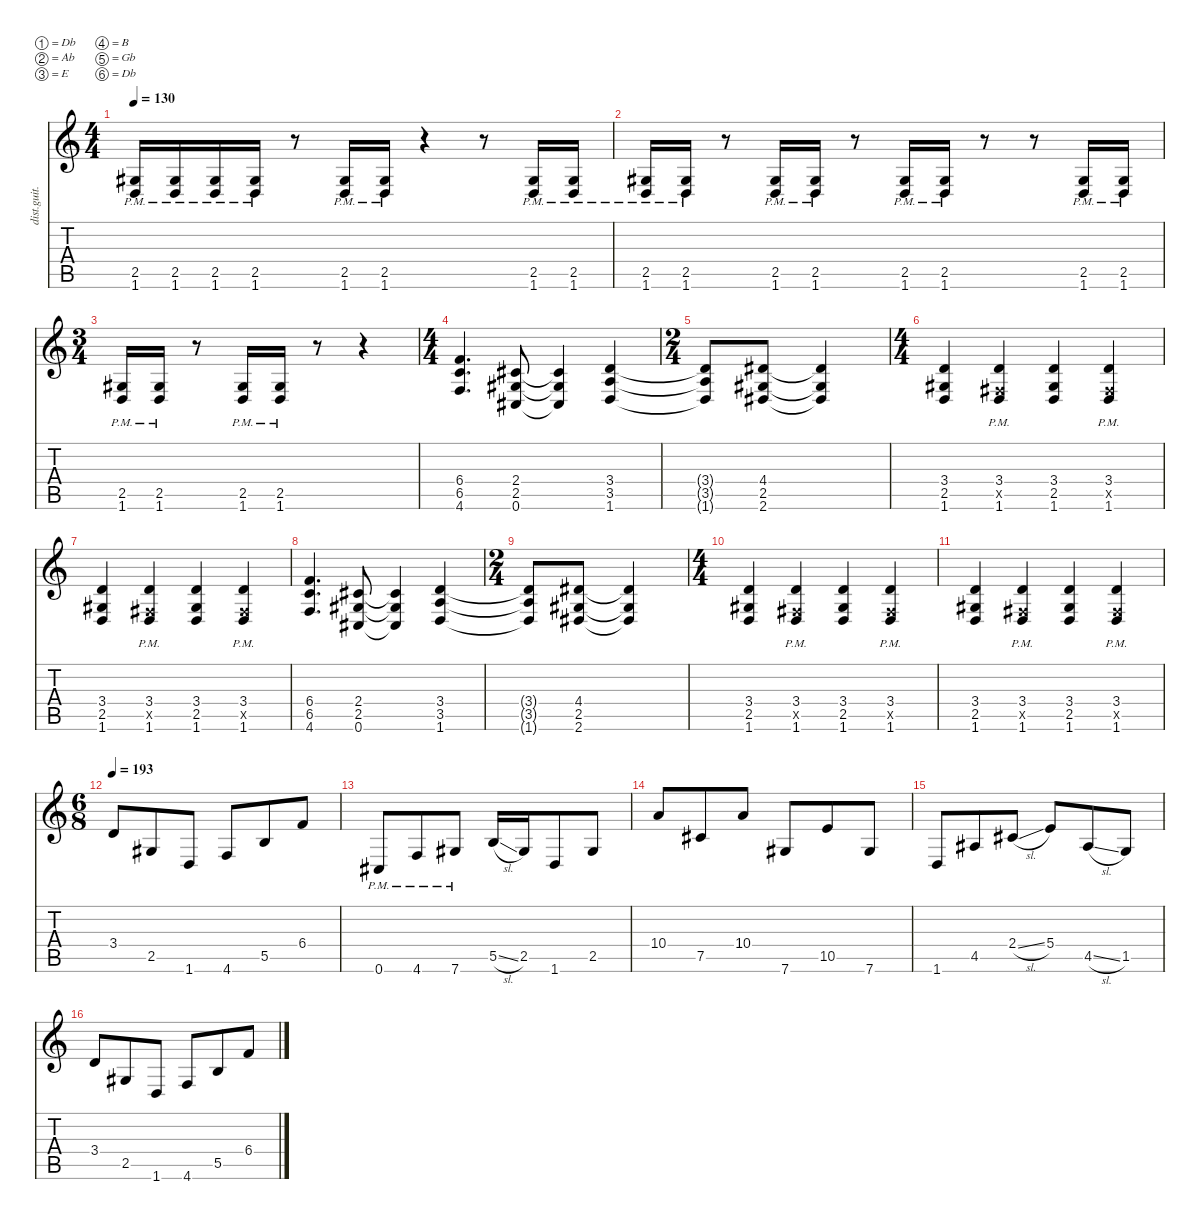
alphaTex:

\defaultSystemsLayout 4
\hideDynamics
\bracketExtendMode nobrackets
\otherSystemsTrackNameOrientation horizontal
\track ("D. Waring Gtr." "dist.guit.") {instrument distortionguitar}
\staff {score tabs}
\tuning (Db4 Ab3 E3 B2 Gb2 Db2)
\ts (4 4)
\tempo 130
\clef g2
\ks c
(2.5{pm acc #} 1.6{pm}).16{dy f beam Up} (2.5{pm acc #} 1.6{pm}).16{beam Up} (2.5{pm acc #} 1.6{pm}).16{beam Up} (2.5{pm acc #} 1.6{pm}).16{beam Up} r.8{beam Up} (2.5{pm acc #} 1.6{pm}).16{beam Up} (2.5{pm acc #} 1.6{pm}).16{beam Up} r.4{beam Up} r.8{beam Up} (2.5{pm acc #} 1.6{pm}).16{beam Up} (2.5{pm acc #} 1.6{pm}).16{beam Up} |
(2.5{pm acc #} 1.6{pm}).16{beam Up} (2.5{pm acc #} 1.6{pm}).16{beam Up} r.8{beam Up} (2.5{pm acc #} 1.6{pm}).16{beam Up} (2.5{pm acc #} 1.6{pm}).16{beam Up} r.8{beam Up} (2.5{pm acc #} 1.6{pm}).16{beam Up} (2.5{pm acc #} 1.6{pm}).16{beam Up} r.8{beam Up} r.8{beam Up} (2.5{pm acc #} 1.6{pm}).16{beam Up} (2.5{pm acc #} 1.6{pm}).16{beam Up} |
\ts (3 4)
\beaming (8 2 2 2)
(2.5{pm acc #} 1.6{pm}).16{beam Up} (2.5{pm acc #} 1.6{pm}).16{beam Up} r.8{beam Up} (2.5{pm acc #} 1.6{pm}).16{beam Up} (2.5{pm acc #} 1.6{pm}).16{beam Up} r.8{beam Up} r.4{beam Up} |
\ts (4 4)
\beaming (8 4 4)
(6.4 6.5 4.6).4{d beam Up} (2.4{acc #} 2.5{acc #} 0.6{acc #}).8{beam Up} (2.4{t acc #} 2.5{t acc #} 0.6{t acc #}).4{beam Up} (3.4 3.5 1.6).4{beam Up} |
\ts (2 4)
\beaming (8 2 2)
(3.4{t} 3.5{t} 1.6{t}).8{beam Up} (4.4{acc #} 2.5{acc #} 2.6{acc #}).8{beam Up} (4.4{t acc #} 2.5{t acc #} 2.6{t acc #}).4{beam Up} |
\ts (4 4)
\beaming (8 4 4)
(3.4 2.5{acc #} 1.6).4{beam Up} (3.4{pm} 0.5{x acc #} 1.6{pm}).4{beam Up} (3.4 2.5{acc #} 1.6).4{beam Up} (3.4{pm} 0.5{x acc #} 1.6{pm}).4{beam Up} |
(3.4 2.5{acc #} 1.6).4{beam Up} (3.4{pm} 0.5{x acc #} 1.6{pm}).4{beam Up} (3.4 2.5{acc #} 1.6).4{beam Up} (3.4{pm} 0.5{x acc #} 1.6{pm}).4{beam Up} |
(6.4 6.5 4.6).4{d beam Up} (2.4{acc #} 2.5{acc #} 0.6{acc #}).8{beam Up} (2.4{t acc #} 2.5{t acc #} 0.6{t acc #}).4{beam Up} (3.4 3.5 1.6).4{beam Up} |
\ts (2 4)
\beaming (8 2 2)
(3.4{t} 3.5{t} 1.6{t}).8{beam Up} (4.4{acc #} 2.5{acc #} 2.6{acc #}).8{beam Up} (4.4{t acc #} 2.5{t acc #} 2.6{t acc #}).4{beam Up} |
\ts (4 4)
\beaming (8 4 4)
(3.4 2.5{acc #} 1.6).4{beam Up} (3.4{pm} 0.5{x acc #} 1.6{pm}).4{beam Up} (3.4 2.5{acc #} 1.6).4{beam Up} (3.4{pm} 0.5{x acc #} 1.6{pm}).4{beam Up} |
(3.4 2.5{acc #} 1.6).4{beam Up} (3.4{pm} 0.5{x acc #} 1.6{pm}).4{beam Up} (3.4 2.5{acc #} 1.6).4{beam Up} (3.4{pm} 0.5{x acc #} 1.6{pm}).4{beam Up} |
\ts (6 8)
\beaming (8 3 3)
\tempo 193
3.4.8{beam Up} 2.5{acc #}.8{beam Up} 1.6.8{beam Up} 4.6.8{beam Up} 5.5.8{beam Up} 6.4.8{beam Up} |
0.6{pm acc #}.8{beam Up} 4.6{pm}.8{beam Up} 7.6{pm acc #}.8{beam Up} 5.5{sl}.16{beam Up} 2.5{acc #}.16{beam Up} 1.6.8{beam Up} 2.5{acc #}.8{beam Up} |
10.4.8{beam Up} 7.5{acc #}.8{beam Up} 10.4.8{beam Up} 7.6{acc #}.8{beam Up} 10.5.8{beam Up} 7.6{acc #}.8{beam Up} |
1.6.8{beam Up} 4.5{acc #}.8{beam Up} 2.4{sl acc #}.8{beam Up} 5.4.8{beam Up} 4.5{sl acc #}.8{beam Up} 1.5.8{beam Up} |
3.4.8{beam Up} 2.5{acc #}.8{beam Up} 1.6.8{beam Up} 4.6.8{beam Up} 5.5.8{beam Up} 6.4.8{beam Up}
